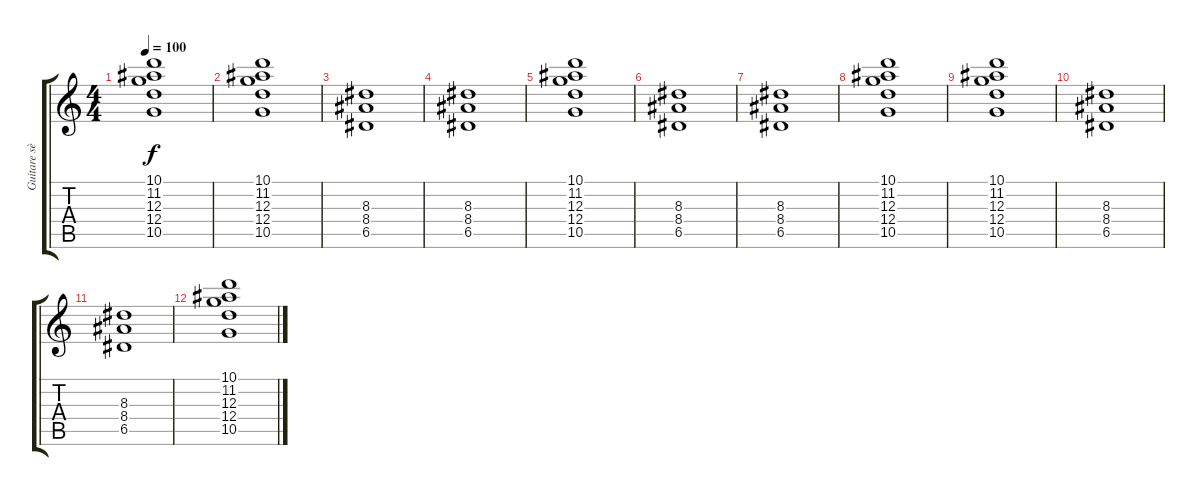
\track ("Guitare sèche solo" "Guitare sè") {instrument acousticguitarnylon}
\staff {score tabs}
\tuning (E4 B3 G3 D3 A2 E2) {hide}
\ts (4 4)
\tempo 100
\clef g2
\ks c
(10.1 11.2 12.3 12.4 10.5).1{dy f} |
(10.1 11.2 12.3 12.4 10.5).1 |
(8.3 8.4 6.5).1 |
(8.3 8.4 6.5).1 |
(10.1 11.2 12.3 12.4 10.5).1 |
(8.3 8.4 6.5).1 |
(8.3 8.4 6.5).1 |
(10.1 11.2 12.3 12.4 10.5).1 |
(10.1 11.2 12.3 12.4 10.5).1 |
(8.3 8.4 6.5).1 |
(8.3 8.4 6.5).1 |
(10.1 11.2 12.3 12.4 10.5).1
